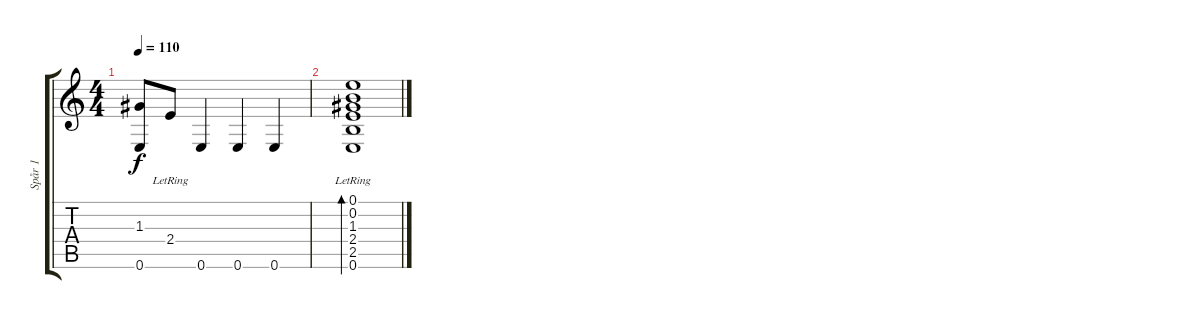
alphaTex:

\track ("Spår 1" "Spår 1") {instrument acousticguitarnylon}
\staff {score tabs}
\tuning (E4 B3 G3 D3 A2 E2) {hide}
\ts (4 4)
\tempo 110
\clef g2
\ks c
(1.3 0.6).8{dy f} 2.4{lr}.8 0.6.4 0.6.4 0.6.4 |
(0.1{lr} 0.2{lr} 1.3{lr} 2.4{lr} 2.5{lr} 0.6{lr}).1{bd 240}
